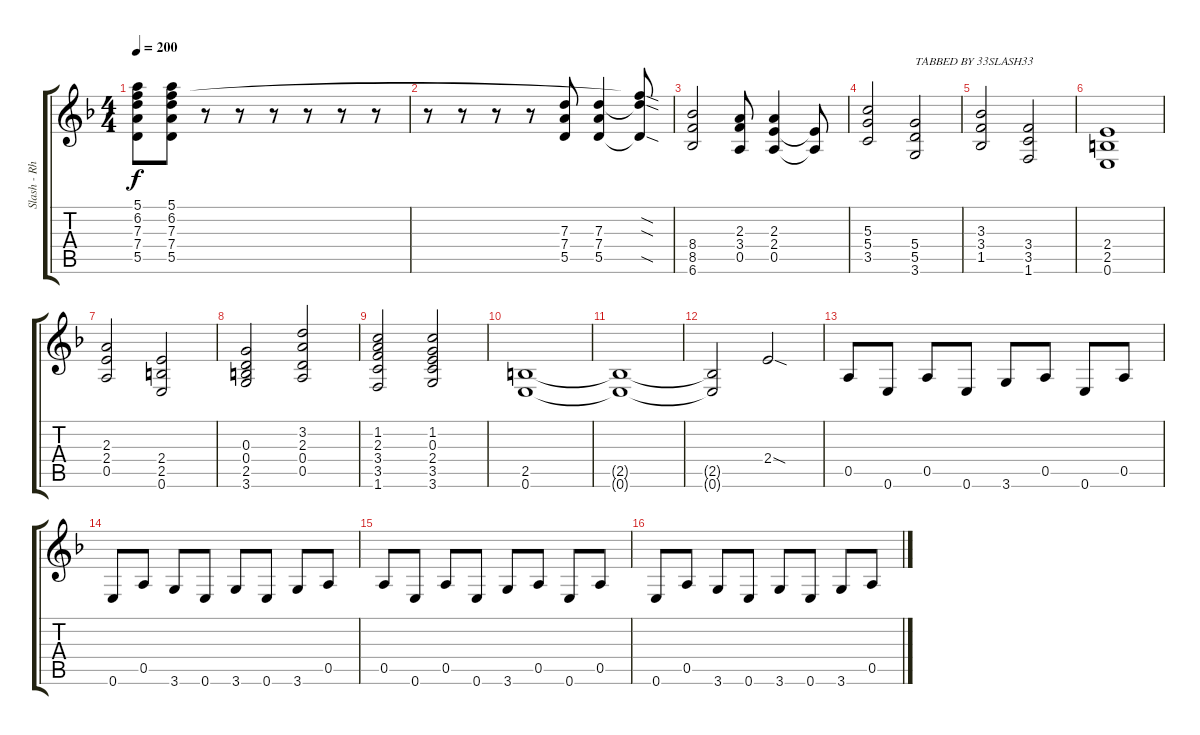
\track ("Slash - Rhythm Guitar" "Slash - Rh") {instrument distortionguitar}
\staff {score tabs}
\tuning (E4 B3 G3 D3 A2 E2) {hide}
\ts (4 4)
\tempo 200
\clef g2
\ks dminor
(5.1 6.2 7.3 7.4 5.5).8{dy f} (5.1 6.2 7.3 7.4 5.5).8 r.8 r.8 r.8 r.8 r.8 r.8 |
r.8 r.8 r.8 r.8 (7.3 7.4 5.5).8 (7.3 7.4 5.5).4 (6.2{sod t} 7.3{sod t} 5.5{sod t}).8 |
(8.4 8.5 6.6).2 (2.3 3.4 0.5).8 (2.3 2.4 0.5).4 (2.4{t} 0.5{t}).8 |
(5.3 5.4 3.5).2 (5.4 5.5 3.6).2{txt "TABBED BY 33SLASH33"} |
(3.3 3.4 1.5).2 (3.4 3.5 1.6).2 |
(2.4 2.5 0.6).1 |
(2.3 2.4 0.5).2 (2.4 2.5 0.6).2 |
(0.3 0.4 2.5 3.6).2 (3.2 2.3 0.4 0.5).2 |
(1.2 2.3 3.4 3.5 1.6).2 (1.2 0.3 2.4 3.5 3.6).2 |
(2.5 0.6).1 |
(2.5{t} 0.6{t}).1 |
(2.5{t} 0.6{t}).2 2.4{sod}.2 |
0.5.8 0.6.8 0.5.8 0.6.8 3.6.8 0.5.8 0.6.8 0.5.8 |
0.6.8 0.5.8 3.6.8 0.6.8 3.6.8 0.6.8 3.6.8 0.5.8 |
0.5.8 0.6.8 0.5.8 0.6.8 3.6.8 0.5.8 0.6.8 0.5.8 |
0.6.8 0.5.8 3.6.8 0.6.8 3.6.8 0.6.8 3.6.8 0.5.8
